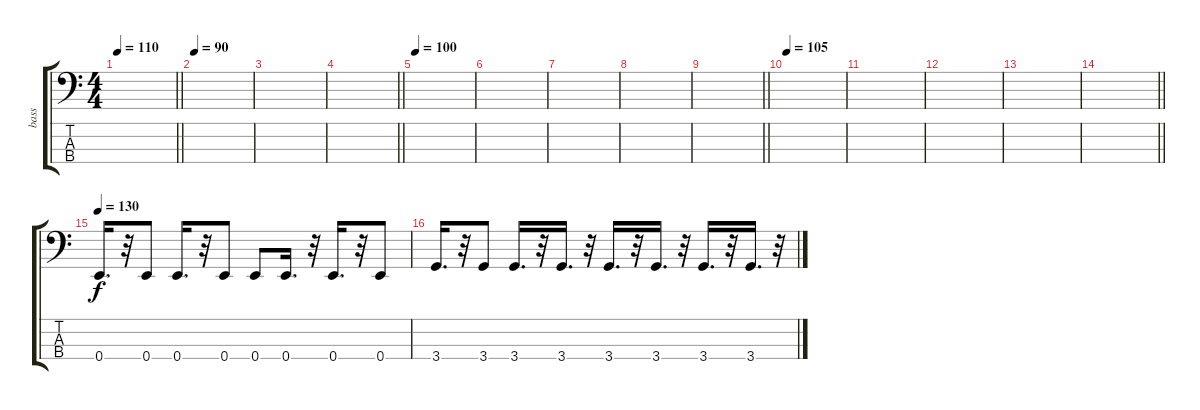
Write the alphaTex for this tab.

\track ("bass" "bass") {instrument electricbassfinger}
\staff {score tabs}
\tuning (G2 D2 A1 E1) {hide}
\ts (4 4)
\tempo 110
\clef f4
\barLineRight lightlight
\ks c
|
\section ("" "")
\tempo 90
|
|
\barLineRight lightlight
|
\section ("" "")
\tempo 100
|
|
|
|
\barLineRight lightlight
|
\section ("" "")
\tempo 105
|
|
|
|
\barLineRight lightlight
|
\section ("" "")
\tempo 130
0.4.16{d} r.32 0.4.8 0.4.16{d} r.32 0.4.8 0.4.8 0.4.16{d} r.32 0.4.16{d} r.32 0.4.8 |
3.4.16{d} r.32 3.4.8 3.4.16{d} r.32 3.4.16{d} r.32 3.4.16{d} r.32 3.4.16{d} r.32 3.4.16{d} r.32 3.4.16{d} r.32
